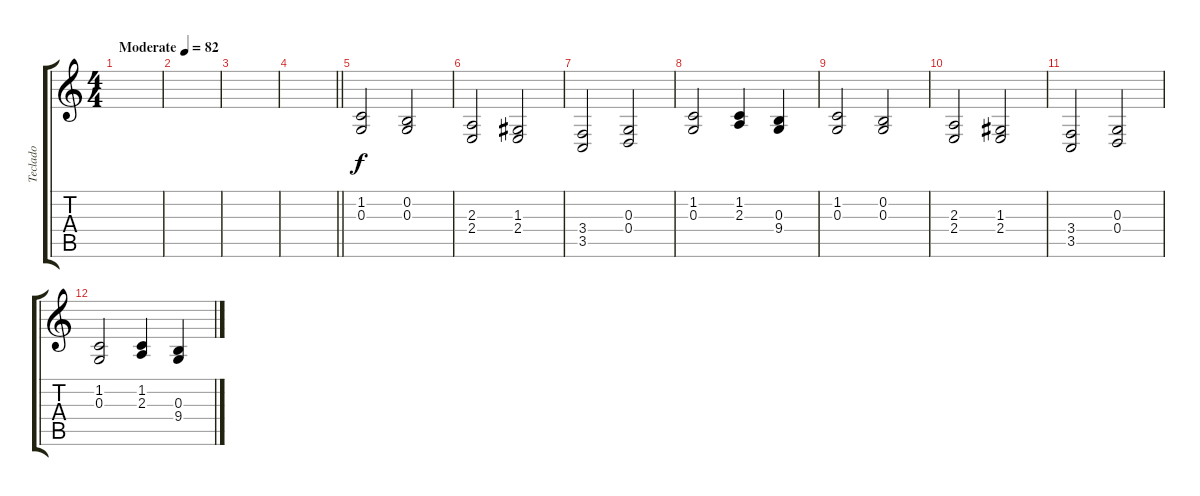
\track ("Teclado" "Teclado") {instrument drawbarorgan}
\staff {score tabs}
\tuning (E4 B3 G3 D3 A2 E2) {hide}
\ts (4 4)
\tempo (82 "Moderate")
\clef g2
\ks c
|
|
|
\barLineRight lightlight
|
(1.2 0.3).2 (0.2 0.3).2 |
(2.3 2.4).2 (1.3 2.4).2 |
(3.4 3.5).2 (0.3 0.4).2 |
(1.2 0.3).2 (1.2 2.3).4 (0.3 9.4).4 |
(1.2 0.3).2 (0.2 0.3).2 |
(2.3 2.4).2 (1.3 2.4).2 |
(3.4 3.5).2 (0.3 0.4).2 |
(1.2 0.3).2 (1.2 2.3).4 (0.3 9.4).4
